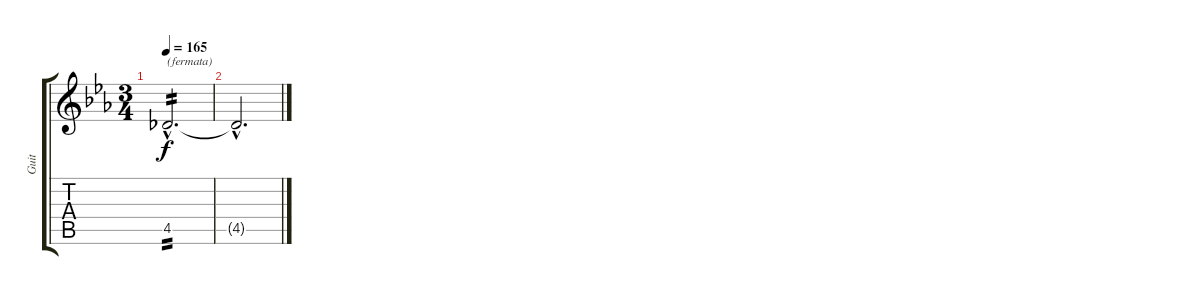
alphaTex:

\track ("Guit" "Guit") {instrument distortionguitar}
\staff {score tabs}
\tuning (E4 B3 G3 D3 A2 E2) {hide}
\ts (3 4)
\tempo 165
\clef g2
\ks eb
4.5{hac}.2{d txt "(fermata)" tp 2 dy f} |
4.5{hac t}.2{d}
